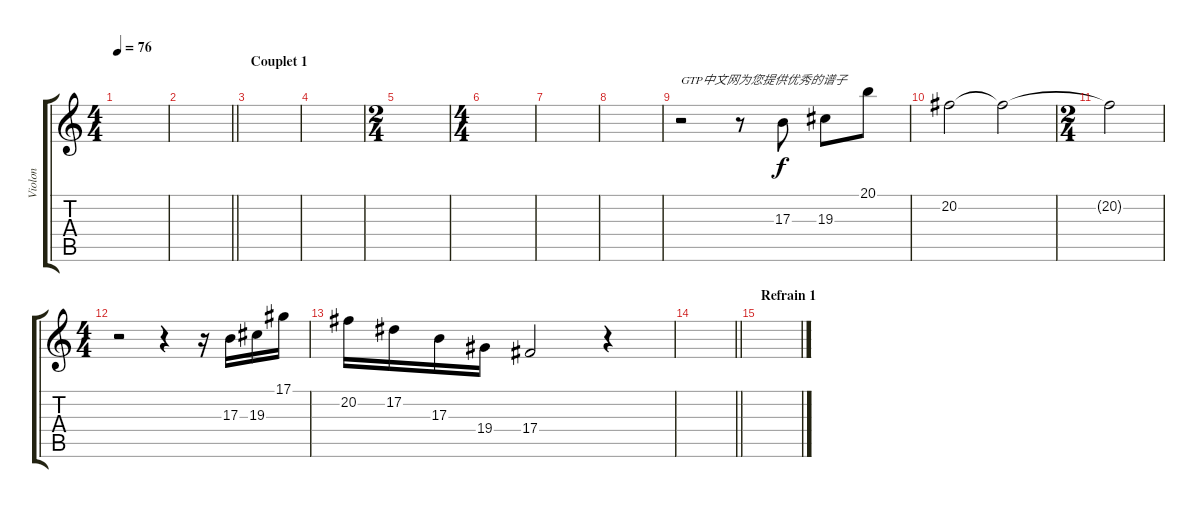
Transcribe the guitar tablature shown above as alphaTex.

\track ("Violon" "Violon") {instrument violin}
\staff {score tabs}
\tuning (Eb4 Bb3 Gb3 Db3 Ab2 Eb2) {hide}
\ts (4 4)
\tempo 76
\clef g2
\ks c
|
\barLineRight lightlight
|
\section ("" "Couplet 1")
|
|
\ts (2 4)
|
\ts (4 4)
|
|
|
r.2{txt "GTP中文网为您提供优秀的谱子"} r.8 17.3.8 19.3.8 20.1.8 |
20.2.2{volume 2} 20.2{t}.2 |
\ts (2 4)
20.2{t}.2 |
\ts (4 4)
r.2{volume 10} r.4 r.16 17.3.16 19.3.16 17.1.16 |
20.2.16 17.2.16 17.3.16 19.4.16 17.4.2 r.4 |
\barLineRight lightlight
|
\section ("" "Refrain 1")
